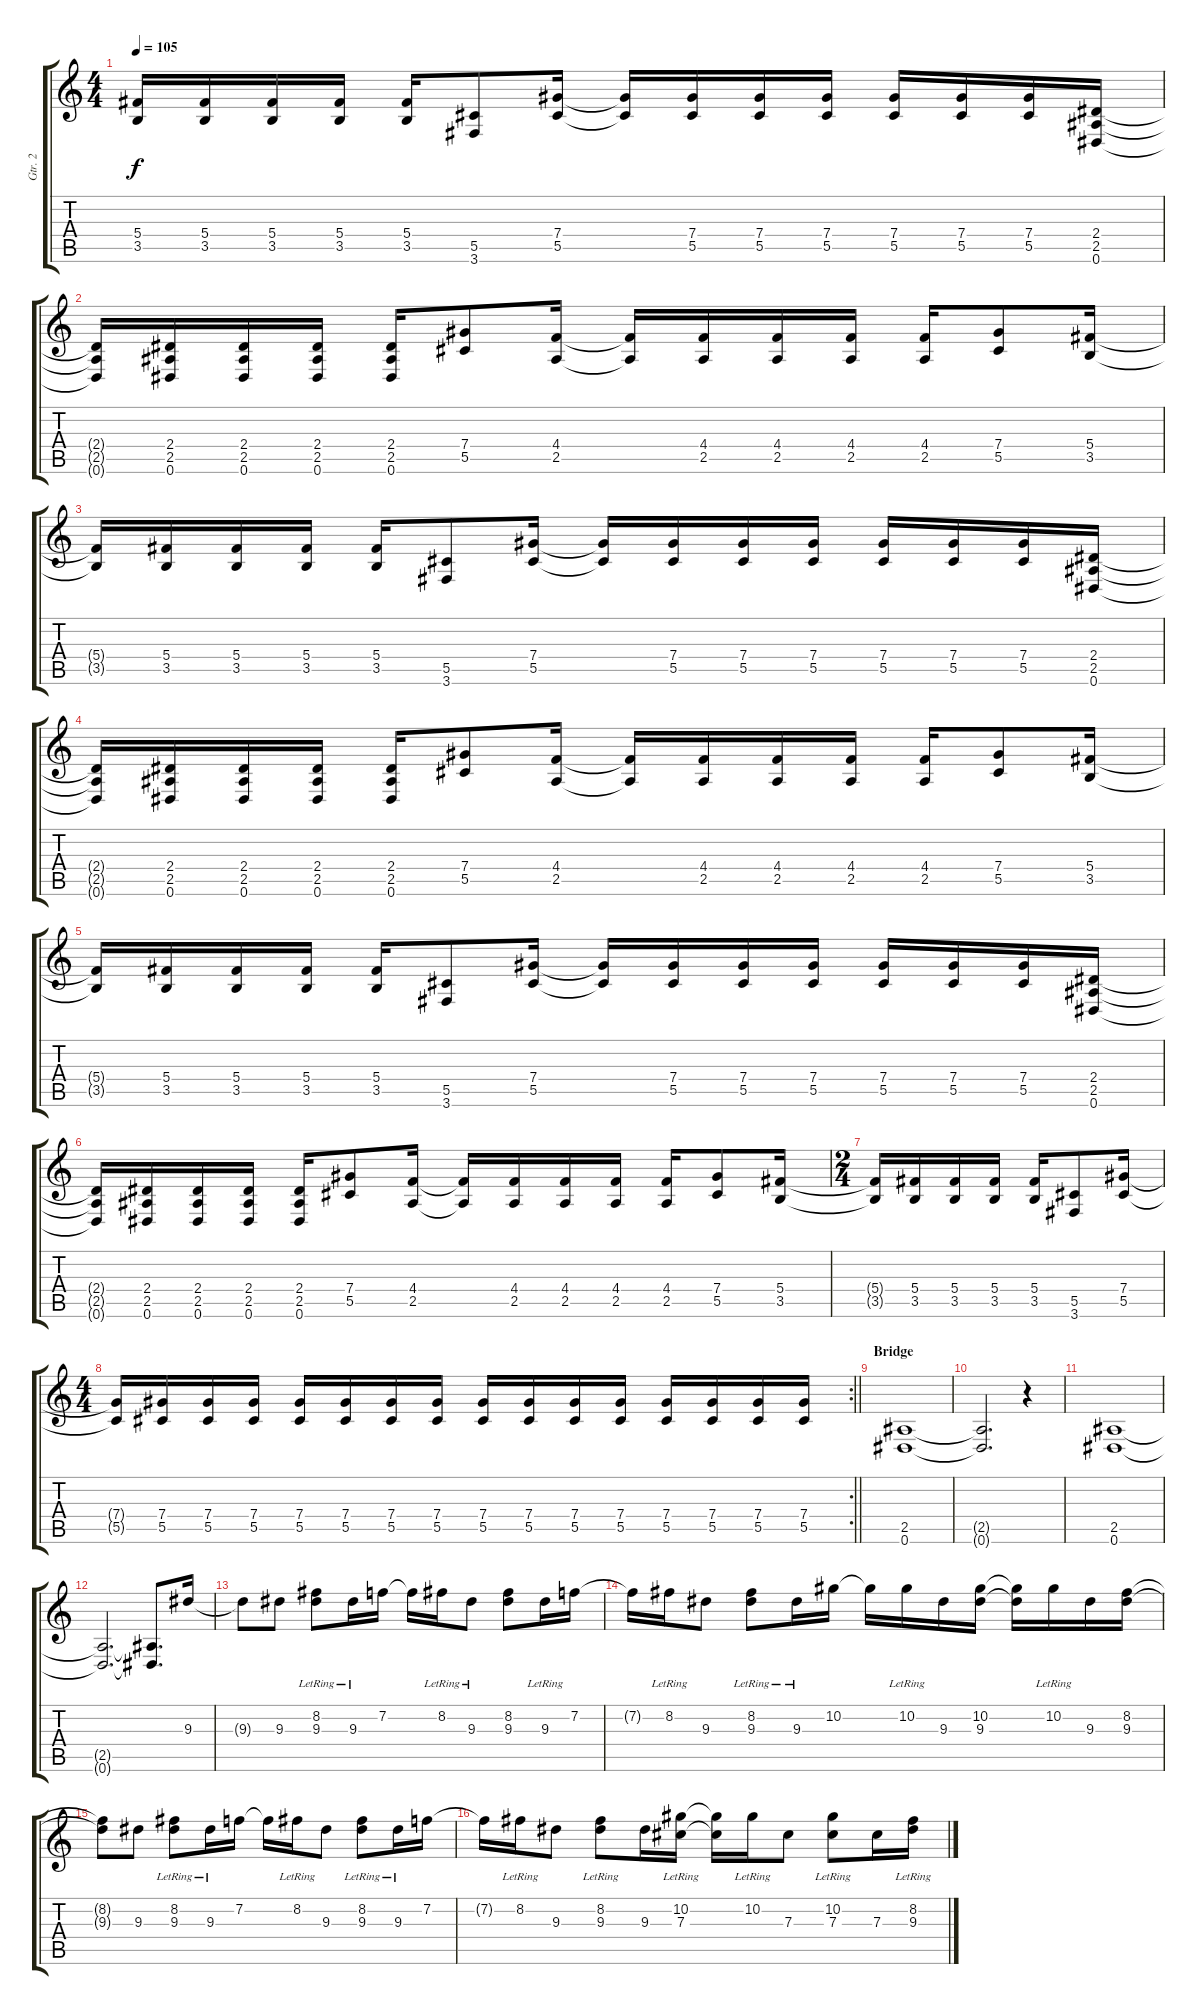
\track ("Gtr. 2" "Gtr. 2") {instrument overdrivenguitar}
\staff {score tabs}
\tuning (Eb4 Bb3 Gb3 Db3 Ab2 Eb2) {hide}
\ts (4 4)
\tempo 105
\clef g2
\ks c
(5.4{t} 3.5{t}).16{dy f} (5.4 3.5).16 (5.4 3.5).16 (5.4 3.5).16 (5.4 3.5).16 (5.5 3.6).8 (7.4 5.5).16 (7.4{t} 5.5{t}).16 (7.4 5.5).16 (7.4 5.5).16 (7.4 5.5).16 (7.4 5.5).16 (7.4 5.5).16 (7.4 5.5).16 (2.4 2.5 0.6).16 |
(2.4{t} 2.5{t} 0.6{t}).16 (2.4 2.5 0.6).16 (2.4 2.5 0.6).16 (2.4 2.5 0.6).16 (2.4 2.5 0.6).16 (7.4 5.5).8 (4.4 2.5).16 (4.4{t} 2.5{t}).16 (4.4 2.5).16 (4.4 2.5).16 (4.4 2.5).16 (4.4 2.5).16 (7.4 5.5).8 (5.4 3.5).16 |
(5.4{t} 3.5{t}).16 (5.4 3.5).16 (5.4 3.5).16 (5.4 3.5).16 (5.4 3.5).16 (5.5 3.6).8 (7.4 5.5).16 (7.4{t} 5.5{t}).16 (7.4 5.5).16 (7.4 5.5).16 (7.4 5.5).16 (7.4 5.5).16 (7.4 5.5).16 (7.4 5.5).16 (2.4 2.5 0.6).16 |
(2.4{t} 2.5{t} 0.6{t}).16 (2.4 2.5 0.6).16 (2.4 2.5 0.6).16 (2.4 2.5 0.6).16 (2.4 2.5 0.6).16 (7.4 5.5).8 (4.4 2.5).16 (4.4{t} 2.5{t}).16 (4.4 2.5).16 (4.4 2.5).16 (4.4 2.5).16 (4.4 2.5).16 (7.4 5.5).8 (5.4 3.5).16 |
(5.4{t} 3.5{t}).16 (5.4 3.5).16 (5.4 3.5).16 (5.4 3.5).16 (5.4 3.5).16 (5.5 3.6).8 (7.4 5.5).16 (7.4{t} 5.5{t}).16 (7.4 5.5).16 (7.4 5.5).16 (7.4 5.5).16 (7.4 5.5).16 (7.4 5.5).16 (7.4 5.5).16 (2.4 2.5 0.6).16 |
(2.4{t} 2.5{t} 0.6{t}).16 (2.4 2.5 0.6).16 (2.4 2.5 0.6).16 (2.4 2.5 0.6).16 (2.4 2.5 0.6).16 (7.4 5.5).8 (4.4 2.5).16 (4.4{t} 2.5{t}).16 (4.4 2.5).16 (4.4 2.5).16 (4.4 2.5).16 (4.4 2.5).16 (7.4 5.5).8 (5.4 3.5).16 |
\ts (2 4)
(5.4{t} 3.5{t}).16 (5.4 3.5).16 (5.4 3.5).16 (5.4 3.5).16 (5.4 3.5).16 (5.5 3.6).8 (7.4 5.5).16 |
\rc 2
\ts (4 4)
\barLineRight lightlight
(7.4{t} 5.5{t}).16 (7.4 5.5).16 (7.4 5.5).16 (7.4 5.5).16 (7.4 5.5).16 (7.4 5.5).16 (7.4 5.5).16 (7.4 5.5).16 (7.4 5.5).16 (7.4 5.5).16 (7.4 5.5).16 (7.4 5.5).16 (7.4 5.5).16 (7.4 5.5).16 (7.4 5.5).16 (7.4 5.5).16 |
\section ("" "Bridge")
(2.5 0.6).1{volume 5} |
(2.5{t} 0.6{t}).2{d} r.4{volume 14} |
(2.5 0.6).1{volume 5} |
(2.5{t} 0.6{t}).2{d} (2.5{t} 0.6{t}).8{d} 9.3.16{volume 14} |
9.3{t}.8 9.3.8 (8.2{lr} 9.3).8 9.3{lr}.16 7.2.16 7.2{t}.16 8.2{lr}.16 9.3{lr}.8 (8.2 9.3).8 9.3{lr}.16 7.2.16 |
7.2{t}.16 8.2{lr}.16 9.3.8 (8.2{lr} 9.3).8 9.3{lr}.16 10.2.16 10.2{t}.16 10.2{lr}.16 9.3.16 (10.2 9.3).16 (10.2{t} 9.3{t}).16 10.2{lr}.16 9.3.16 (8.2 9.3).16 |
(8.2{t} 9.3{t}).8 9.3.8 (8.2{lr} 9.3).8 9.3{lr}.16 7.2.16 7.2{t}.16 8.2{lr}.16 9.3.8 (8.2{lr} 9.3).8 9.3{lr}.16 7.2.16 |
7.2{t}.16 8.2{lr}.16 9.3.8 (8.2{lr} 9.3).8 9.3.16 (10.2 7.3{lr}).16 (10.2{t} 7.3{t}).16 10.2{lr}.16 7.3.8 (10.2{lr} 7.3).8 7.3.16 (8.2{lr} 9.3).16
